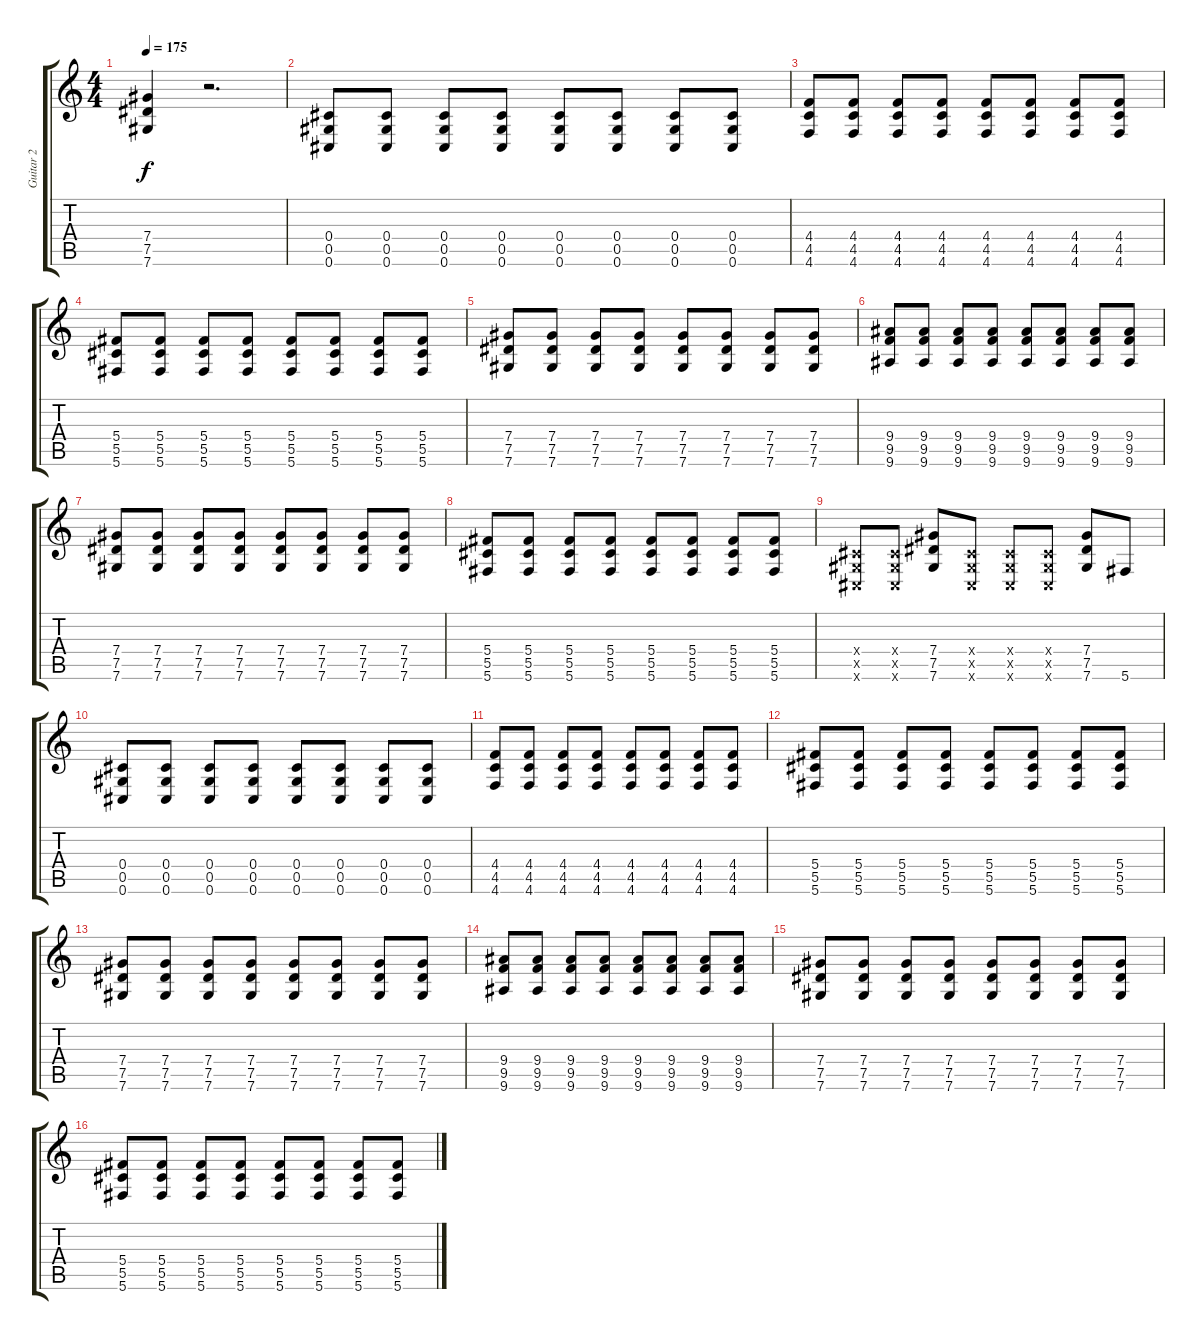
\track ("Guitar 2" "Guitar 2") {instrument distortionguitar}
\staff {score tabs}
\tuning (Eb4 Bb3 Gb3 Db3 Ab2 Db2) {hide}
\ts (4 4)
\tempo 175
\clef g2
\ks c
(7.4 7.5 7.6).4{dy f} r.2{d} |
(0.4 0.5 0.6).8 (0.4 0.5 0.6).8 (0.4 0.5 0.6).8 (0.4 0.5 0.6).8 (0.4 0.5 0.6).8 (0.4 0.5 0.6).8 (0.4 0.5 0.6).8 (0.4 0.5 0.6).8 |
(4.4 4.5 4.6).8 (4.4 4.5 4.6).8 (4.4 4.5 4.6).8 (4.4 4.5 4.6).8 (4.4 4.5 4.6).8 (4.4 4.5 4.6).8 (4.4 4.5 4.6).8 (4.4 4.5 4.6).8 |
(5.4 5.5 5.6).8 (5.4 5.5 5.6).8 (5.4 5.5 5.6).8 (5.4 5.5 5.6).8 (5.4 5.5 5.6).8 (5.4 5.5 5.6).8 (5.4 5.5 5.6).8 (5.4 5.5 5.6).8 |
(7.4 7.5 7.6).8 (7.4 7.5 7.6).8 (7.4 7.5 7.6).8 (7.4 7.5 7.6).8 (7.4 7.5 7.6).8 (7.4 7.5 7.6).8 (7.4 7.5 7.6).8 (7.4 7.5 7.6).8 |
(9.4 9.5 9.6).8 (9.4 9.5 9.6).8 (9.4 9.5 9.6).8 (9.4 9.5 9.6).8 (9.4 9.5 9.6).8 (9.4 9.5 9.6).8 (9.4 9.5 9.6).8 (9.4 9.5 9.6).8 |
(7.4 7.5 7.6).8 (7.4 7.5 7.6).8 (7.4 7.5 7.6).8 (7.4 7.5 7.6).8 (7.4 7.5 7.6).8 (7.4 7.5 7.6).8 (7.4 7.5 7.6).8 (7.4 7.5 7.6).8 |
(5.4 5.5 5.6).8 (5.4 5.5 5.6).8 (5.4 5.5 5.6).8 (5.4 5.5 5.6).8 (5.4 5.5 5.6).8 (5.4 5.5 5.6).8 (5.4 5.5 5.6).8 (5.4 5.5 5.6).8 |
(0.4{x} 0.5{x} 0.6{x}).8 (0.4{x} 0.5{x} 0.6{x}).8 (7.4 7.5 7.6).8 (0.4{x} 0.5{x} 0.6{x}).8 (0.4{x} 0.5{x} 0.6{x}).8 (0.4{x} 0.5{x} 0.6{x}).8 (7.4 7.5 7.6).8 5.6.8 |
(0.4 0.5 0.6).8 (0.4 0.5 0.6).8 (0.4 0.5 0.6).8 (0.4 0.5 0.6).8 (0.4 0.5 0.6).8 (0.4 0.5 0.6).8 (0.4 0.5 0.6).8 (0.4 0.5 0.6).8 |
(4.4 4.5 4.6).8 (4.4 4.5 4.6).8 (4.4 4.5 4.6).8 (4.4 4.5 4.6).8 (4.4 4.5 4.6).8 (4.4 4.5 4.6).8 (4.4 4.5 4.6).8 (4.4 4.5 4.6).8 |
(5.4 5.5 5.6).8 (5.4 5.5 5.6).8 (5.4 5.5 5.6).8 (5.4 5.5 5.6).8 (5.4 5.5 5.6).8 (5.4 5.5 5.6).8 (5.4 5.5 5.6).8 (5.4 5.5 5.6).8 |
(7.4 7.5 7.6).8 (7.4 7.5 7.6).8 (7.4 7.5 7.6).8 (7.4 7.5 7.6).8 (7.4 7.5 7.6).8 (7.4 7.5 7.6).8 (7.4 7.5 7.6).8 (7.4 7.5 7.6).8 |
(9.4 9.5 9.6).8 (9.4 9.5 9.6).8 (9.4 9.5 9.6).8 (9.4 9.5 9.6).8 (9.4 9.5 9.6).8 (9.4 9.5 9.6).8 (9.4 9.5 9.6).8 (9.4 9.5 9.6).8 |
(7.4 7.5 7.6).8 (7.4 7.5 7.6).8 (7.4 7.5 7.6).8 (7.4 7.5 7.6).8 (7.4 7.5 7.6).8 (7.4 7.5 7.6).8 (7.4 7.5 7.6).8 (7.4 7.5 7.6).8 |
(5.4 5.5 5.6).8 (5.4 5.5 5.6).8 (5.4 5.5 5.6).8 (5.4 5.5 5.6).8 (5.4 5.5 5.6).8 (5.4 5.5 5.6).8 (5.4 5.5 5.6).8 (5.4 5.5 5.6).8
